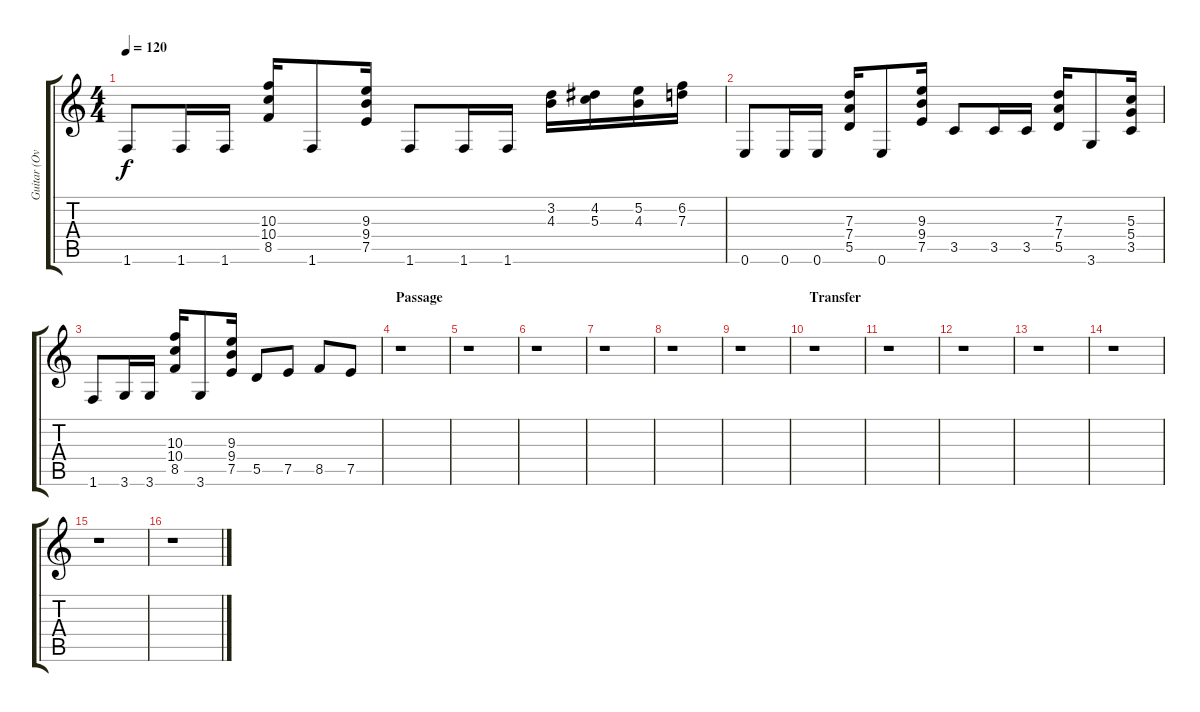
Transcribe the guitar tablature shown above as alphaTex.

\track ("Guitar (Overdrive)" "Guitar (Ov") {instrument overdrivenguitar}
\staff {score tabs}
\tuning (E4 B3 G3 D3 A2 E2) {hide}
\ts (4 4)
\tempo 120
\clef g2
\ks c
1.6.8{dy f} 1.6.16 1.6.16 (10.3 10.4 8.5).16 1.6.8 (9.3 9.4 7.5).16 1.6.8 1.6.16 1.6.16 (3.2 4.3).16 (4.2 5.3).16 (5.2 4.3).16 (6.2 7.3).16 |
0.6.8 0.6.16 0.6.16 (7.3 7.4 5.5).16 0.6.8 (9.3 9.4 7.5).16 3.5.8 3.5.16 3.5.16 (7.3 7.4 5.5).16 3.6.8 (5.3 5.4 3.5).16 |
1.6.8 3.6.16 3.6.16 (10.3 10.4 8.5).16 3.6.8 (9.3 9.4 7.5).16 5.5.8 7.5.8 8.5.8 7.5.8 |
\section ("" "Passage")
r.1 |
r.1 |
r.1 |
r.1 |
r.1 |
r.1 |
\section ("" "Transfer")
r.1 |
r.1 |
r.1 |
r.1 |
r.1 |
r.1 |
r.1
